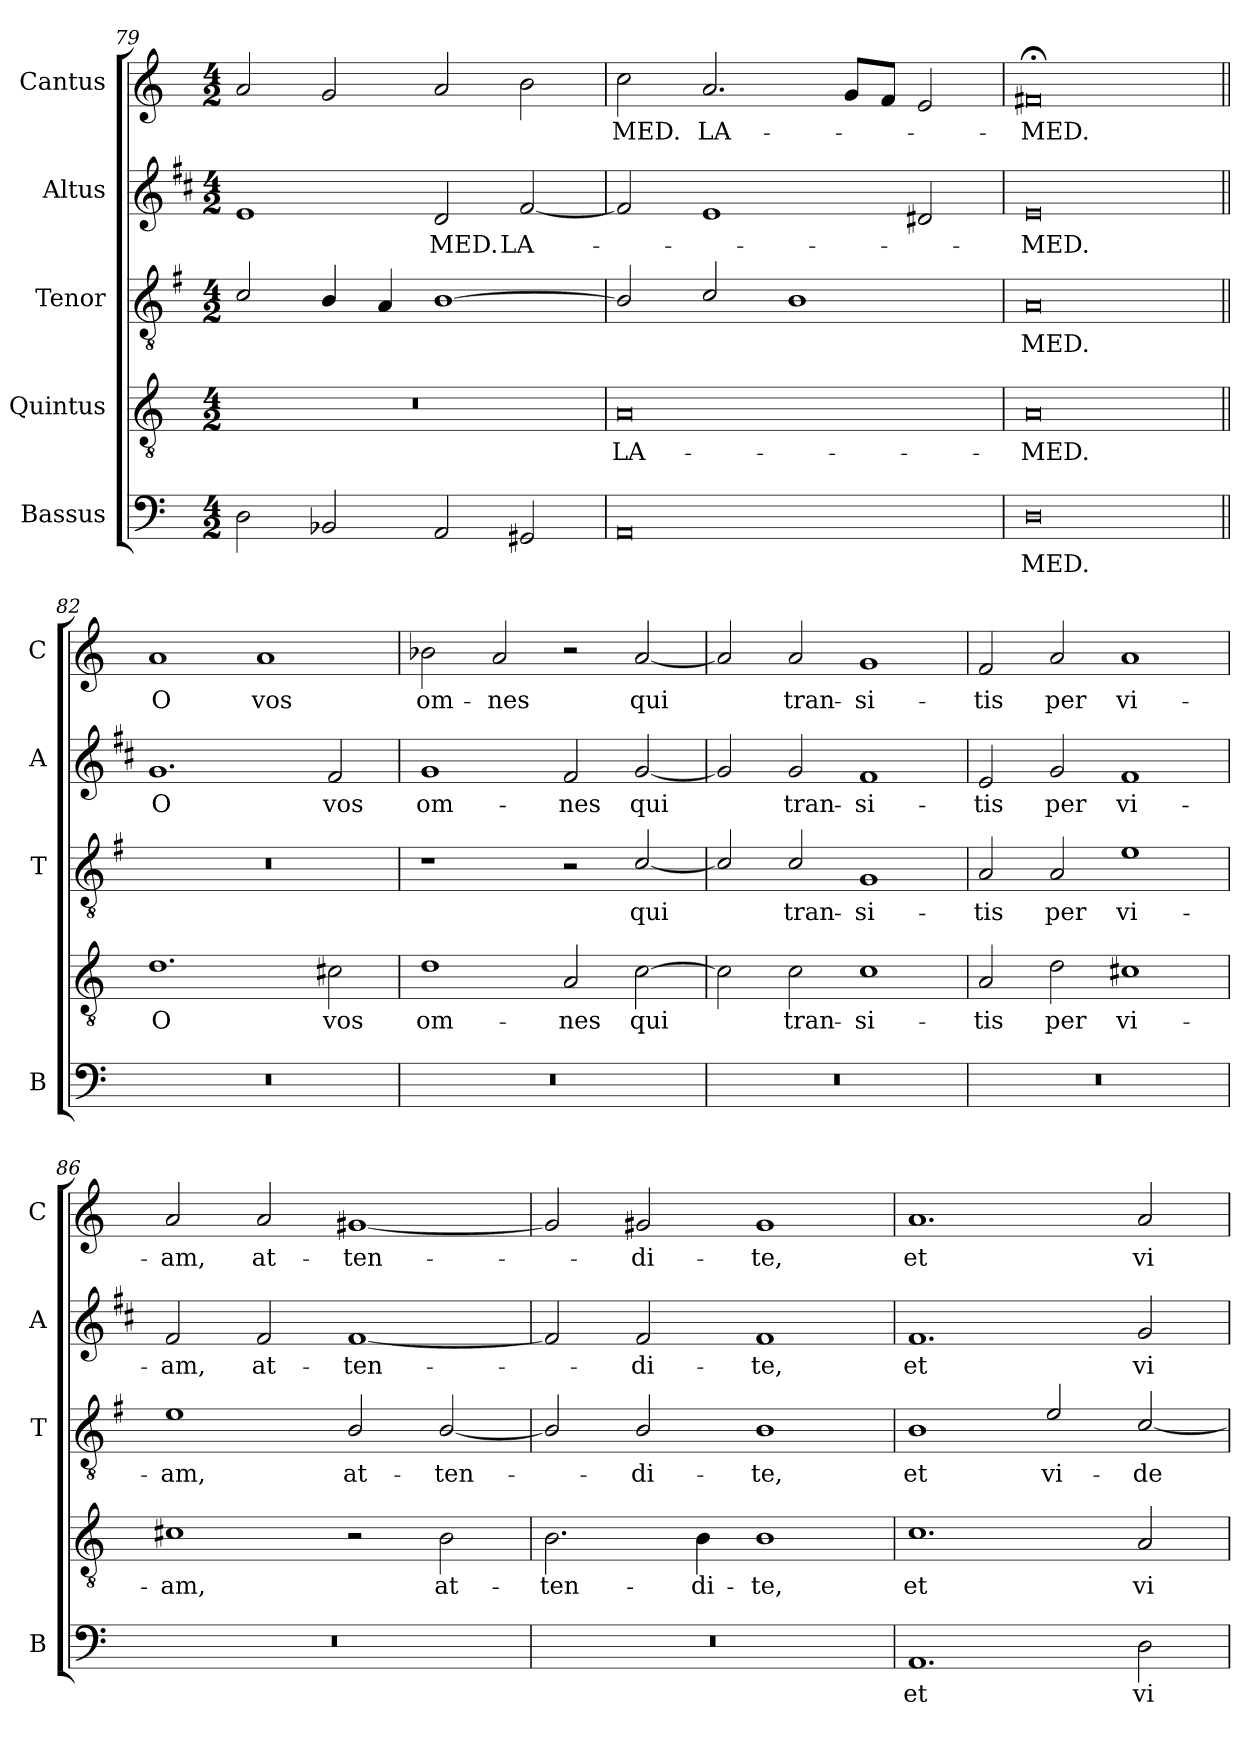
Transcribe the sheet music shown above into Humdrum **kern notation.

**kern	**text	**kern	**text	**kern	**text	**kern	**text	**kern	**text
*part5	*part5	*part4	*part4	*part3	*part3	*part2	*part2	*part1	*part1
*staff5	*staff5	*staff4	*staff4	*staff3	*staff3	*staff2	*staff2	*staff1	*staff1
*I"Bassus	*	*I"Quintus	*	*I"Tenor	*	*I"Altus	*	*I"Cantus	*
*I'B	*	*	*	*I'T	*	*I'A	*	*I'C	*
*clefF4	*	*clefGv2	*	*clefGv2	*	*clefG2	*	*clefG2	*
*	*	*	*	*ITrd4c7	*	*ITrd1c2	*	*	*
*k[]	*	*k[]	*	*k[]	*	*k[]	*	*k[]	*
*C:	*	*C:	*	*C:	*	*C:	*	*C:	*
*M4/2	*	*M4/2	*	*M4/2	*	*M4/2	*	*M4/2	*
=79	=79	=79	=79	=79	=79	=79	=79	=79	=79
2D\	.	0r	.	2F/	.	1d	.	2a/	.
2BB-X/	.	.	.	4E/	.	.	.	2g/	.
.	.	.	.	4D/	.	.	.	.	.
!	!	!	!	!	!	!	!LO:LY:b	!	!
2AA/	.	.	.	[1E	.	2c/	-MED.	2a/	.
!	!	!	!	!	!	!	!LO:LY:b	!	!
2GG#X/	.	.	.	.	.	[2e/	LA-	2b\	.
=80	=80	=80	=80	=80	=80	=80	=80	=80	=80
!	!	!	!LO:LY:b	!	!	!	!	!	!LO:LY:b
0AA	.	0A	LA-	2E/]	.	2e/]	.	2cc\	-MED.
!	!	!	!	!	!	!	!	!	!LO:LY:b
.	.	.	.	2F/	.	1d	.	2.a/	LA-
.	.	.	.	1E	.	.	.	.	.
.	.	.	.	.	.	.	.	8g/L	.
.	.	.	.	.	.	.	.	8f/J	.
.	.	.	.	.	.	2c#X/	.	2e/	.
=81	=81	=81	=81	=81	=81	=81	=81	=81	=81
!	!LO:LY:b	!	!LO:LY:b	!	!LO:LY:b	!	!LO:LY:b	!	!LO:LY:b
0D	-MED.	0A	-MED.	0D	-MED.	0d	-MED.	0f#X;<	-MED.
=82||	=82||	=82||	=82||	=82||	=82||	=82||	=82||	=82||	=82||
!	!	!	!LO:LY:b	!	!	!	!LO:LY:b	!	!LO:LY:b
0r	.	1.d	O	0r	.	1.f	O	1a	O
!	!	!	!	!	!	!	!	!	!LO:LY:b
.	.	.	.	.	.	.	.	1a	vos
!	!	!	!LO:LY:b	!	!	!	!LO:LY:b	!	!
.	.	2c#X\	vos	.	.	2e/	vos	.	.
=83	=83	=83	=83	=83	=83	=83	=83	=83	=83
!	!	!	!LO:LY:b	!	!	!	!LO:LY:b	!	!LO:LY:b
0r	.	1d	om-	1r	.	1f	om-	2b-X\	om-
!	!	!	!	!	!	!	!	!	!LO:LY:b
.	.	.	.	.	.	.	.	2a/	-nes
!	!	!	!LO:LY:b	!	!	!	!LO:LY:b	!	!
.	.	2A/	-nes	2r	.	2e/	-nes	2r	.
!	!	!	!LO:LY:b	!	!LO:LY:b	!	!LO:LY:b	!	!LO:LY:b
.	.	[2c\	qui	[2F/	qui	[2f/	qui	[2a/	qui
!!LO:PB:g=z
=84	=84	=84	=84	=84	=84	=84	=84	=84	=84
0r	.	2c\]	.	2F/]	.	2f/]	.	2a/]	.
!	!	!	!LO:LY:b	!	!LO:LY:b	!	!LO:LY:b	!	!LO:LY:b
.	.	2c\	tran-	2F/	tran-	2f/	tran-	2a/	tran-
!	!	!	!LO:LY:b	!	!LO:LY:b	!	!LO:LY:b	!	!LO:LY:b
.	.	1c	-si-	1C	-si-	1e	-si-	1g	-si-
=85	=85	=85	=85	=85	=85	=85	=85	=85	=85
!	!	!	!LO:LY:b	!	!LO:LY:b	!	!LO:LY:b	!	!LO:LY:b
0r	.	2A/	-tis	2D/	-tis	2d/	-tis	2f/	-tis
!	!	!	!LO:LY:b	!	!LO:LY:b	!	!LO:LY:b	!	!LO:LY:b
.	.	2d\	per	2D/	per	2f/	per	2a/	per
!	!	!	!LO:LY:b	!	!LO:LY:b	!	!LO:LY:b	!	!LO:LY:b
.	.	1c#X	vi-	1A	vi-	1e	vi-	1a	vi-
=86	=86	=86	=86	=86	=86	=86	=86	=86	=86
!	!	!	!LO:LY:b	!	!LO:LY:b	!	!LO:LY:b	!	!LO:LY:b
0r	.	1c#X	-am,	1A	-am,	2e/	-am,	2a/	-am,
!	!	!	!	!	!	!	!LO:LY:b	!	!LO:LY:b
.	.	.	.	.	.	2e/	at-	2a/	at-
!	!	!	!	!	!LO:LY:b	!	!LO:LY:b	!	!LO:LY:b
.	.	2r	.	2E/	at-	[1e	-ten-	[1g#X	-ten-
!	!	!	!LO:LY:b	!	!LO:LY:b	!	!	!	!
.	.	2B\	at-	[2E/	-ten-	.	.	.	.
=87	=87	=87	=87	=87	=87	=87	=87	=87	=87
!	!	!	!LO:LY:b	!	!	!	!	!	!
0r	.	2.B\	-ten-	2E/]	.	2e/]	.	2g#/]	.
!	!	!	!	!	!LO:LY:b	!	!LO:LY:b	!	!LO:LY:b
.	.	.	.	2E/	-di-	2e/	-di-	2g#X/	-di-
!	!	!	!LO:LY:b	!	!	!	!	!	!
.	.	4B\	-di-	.	.	.	.	.	.
!	!	!	!LO:LY:b	!	!LO:LY:b	!	!LO:LY:b	!	!LO:LY:b
.	.	1B	-te,	1E	-te,	1e	-te,	1g#	-te,
=88	=88	=88	=88	=88	=88	=88	=88	=88	=88
!	!LO:LY:b	!	!LO:LY:b	!	!LO:LY:b	!	!LO:LY:b	!	!LO:LY:b
1.AA	et	1.c	et	1E	et	1.e	et	1.a	et
!	!	!	!	!	!LO:LY:b	!	!	!	!
.	.	.	.	2A/	vi-	.	.	.	.
!	!LO:LY:b	!	!LO:LY:b	!	!LO:LY:b	!	!LO:LY:b	!	!LO:LY:b
2D\	vi-	2A/	vi-	[2F/	-de-	2f/	vi-	2a/	vi-
=	=	=	=	=	=	=	=	=	=
*-	*-	*-	*-	*-	*-	*-	*-	*-	*-
